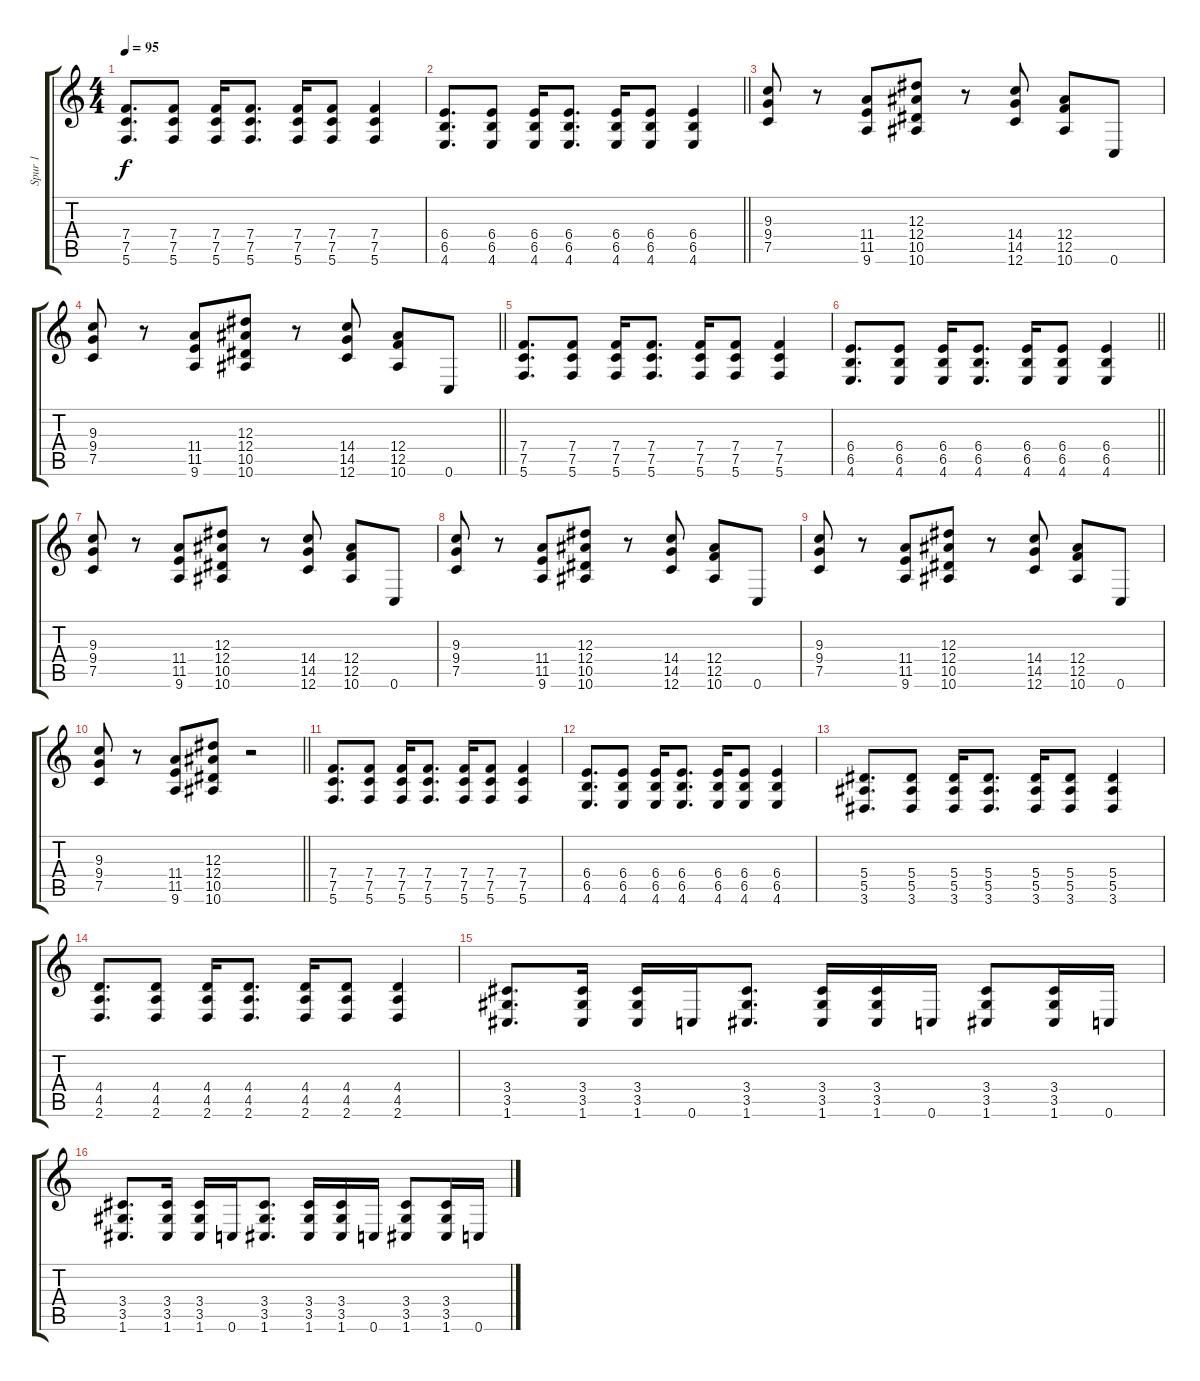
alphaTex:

\track ("Spur 1" "Spur 1") {instrument distortionguitar}
\staff {score tabs}
\tuning (C4 G3 Eb3 Bb2 F2 C2) {hide}
\ts (4 4)
\tempo 95
\clef g2
\ks c
(7.4 7.5 5.6).8{d dy f} (7.4 7.5 5.6).8 (7.4 7.5 5.6).16 (7.4 7.5 5.6).8{d} (7.4 7.5 5.6).16 (7.4 7.5 5.6).8 (7.4 7.5 5.6).4 |
\barLineRight lightlight
(6.4 6.5 4.6).8{d} (6.4 6.5 4.6).8 (6.4 6.5 4.6).16 (6.4 6.5 4.6).8{d} (6.4 6.5 4.6).16 (6.4 6.5 4.6).8 (6.4 6.5 4.6).4 |
(9.3 9.4 7.5).8 r.8 (11.4 11.5 9.6).8 (12.3 12.4 10.5 10.6).8 r.8 (14.4 14.5 12.6).8 (12.4 12.5 10.6).8 0.6.8 |
\barLineRight lightlight
(9.3 9.4 7.5).8 r.8 (11.4 11.5 9.6).8 (12.3 12.4 10.5 10.6).8 r.8 (14.4 14.5 12.6).8 (12.4 12.5 10.6).8 0.6.8 |
(7.4 7.5 5.6).8{d} (7.4 7.5 5.6).8 (7.4 7.5 5.6).16 (7.4 7.5 5.6).8{d} (7.4 7.5 5.6).16 (7.4 7.5 5.6).8 (7.4 7.5 5.6).4 |
\barLineRight lightlight
(6.4 6.5 4.6).8{d} (6.4 6.5 4.6).8 (6.4 6.5 4.6).16 (6.4 6.5 4.6).8{d} (6.4 6.5 4.6).16 (6.4 6.5 4.6).8 (6.4 6.5 4.6).4 |
(9.3 9.4 7.5).8 r.8 (11.4 11.5 9.6).8 (12.3 12.4 10.5 10.6).8 r.8 (14.4 14.5 12.6).8 (12.4 12.5 10.6).8 0.6.8 |
(9.3 9.4 7.5).8 r.8 (11.4 11.5 9.6).8 (12.3 12.4 10.5 10.6).8 r.8 (14.4 14.5 12.6).8 (12.4 12.5 10.6).8 0.6.8 |
(9.3 9.4 7.5).8 r.8 (11.4 11.5 9.6).8 (12.3 12.4 10.5 10.6).8 r.8 (14.4 14.5 12.6).8 (12.4 12.5 10.6).8 0.6.8 |
\barLineRight lightlight
(9.3 9.4 7.5).8 r.8 (11.4 11.5 9.6).8 (12.3 12.4 10.5 10.6).8 r.2 |
(7.4 7.5 5.6).8{d} (7.4 7.5 5.6).8 (7.4 7.5 5.6).16 (7.4 7.5 5.6).8{d} (7.4 7.5 5.6).16 (7.4 7.5 5.6).8 (7.4 7.5 5.6).4 |
(6.4 6.5 4.6).8{d} (6.4 6.5 4.6).8 (6.4 6.5 4.6).16 (6.4 6.5 4.6).8{d} (6.4 6.5 4.6).16 (6.4 6.5 4.6).8 (6.4 6.5 4.6).4 |
(5.4 5.5 3.6).8{d} (5.4 5.5 3.6).8 (5.4 5.5 3.6).16 (5.4 5.5 3.6).8{d} (5.4 5.5 3.6).16 (5.4 5.5 3.6).8 (5.4 5.5 3.6).4 |
(4.4 4.5 2.6).8{d} (4.4 4.5 2.6).8 (4.4 4.5 2.6).16 (4.4 4.5 2.6).8{d} (4.4 4.5 2.6).16 (4.4 4.5 2.6).8 (4.4 4.5 2.6).4 |
(3.4 3.5 1.6).8{d} (3.4 3.5 1.6).16 (3.4 3.5 1.6).16 0.6.16 (3.4 3.5 1.6).8{d} (3.4 3.5 1.6).16 (3.4 3.5 1.6).16 0.6.16 (3.4 3.5 1.6).8 (3.4 3.5 1.6).16 0.6.16 |
(3.4 3.5 1.6).8{d} (3.4 3.5 1.6).16 (3.4 3.5 1.6).16 0.6.16 (3.4 3.5 1.6).8{d} (3.4 3.5 1.6).16 (3.4 3.5 1.6).16 0.6.16 (3.4 3.5 1.6).8 (3.4 3.5 1.6).16 0.6.16
